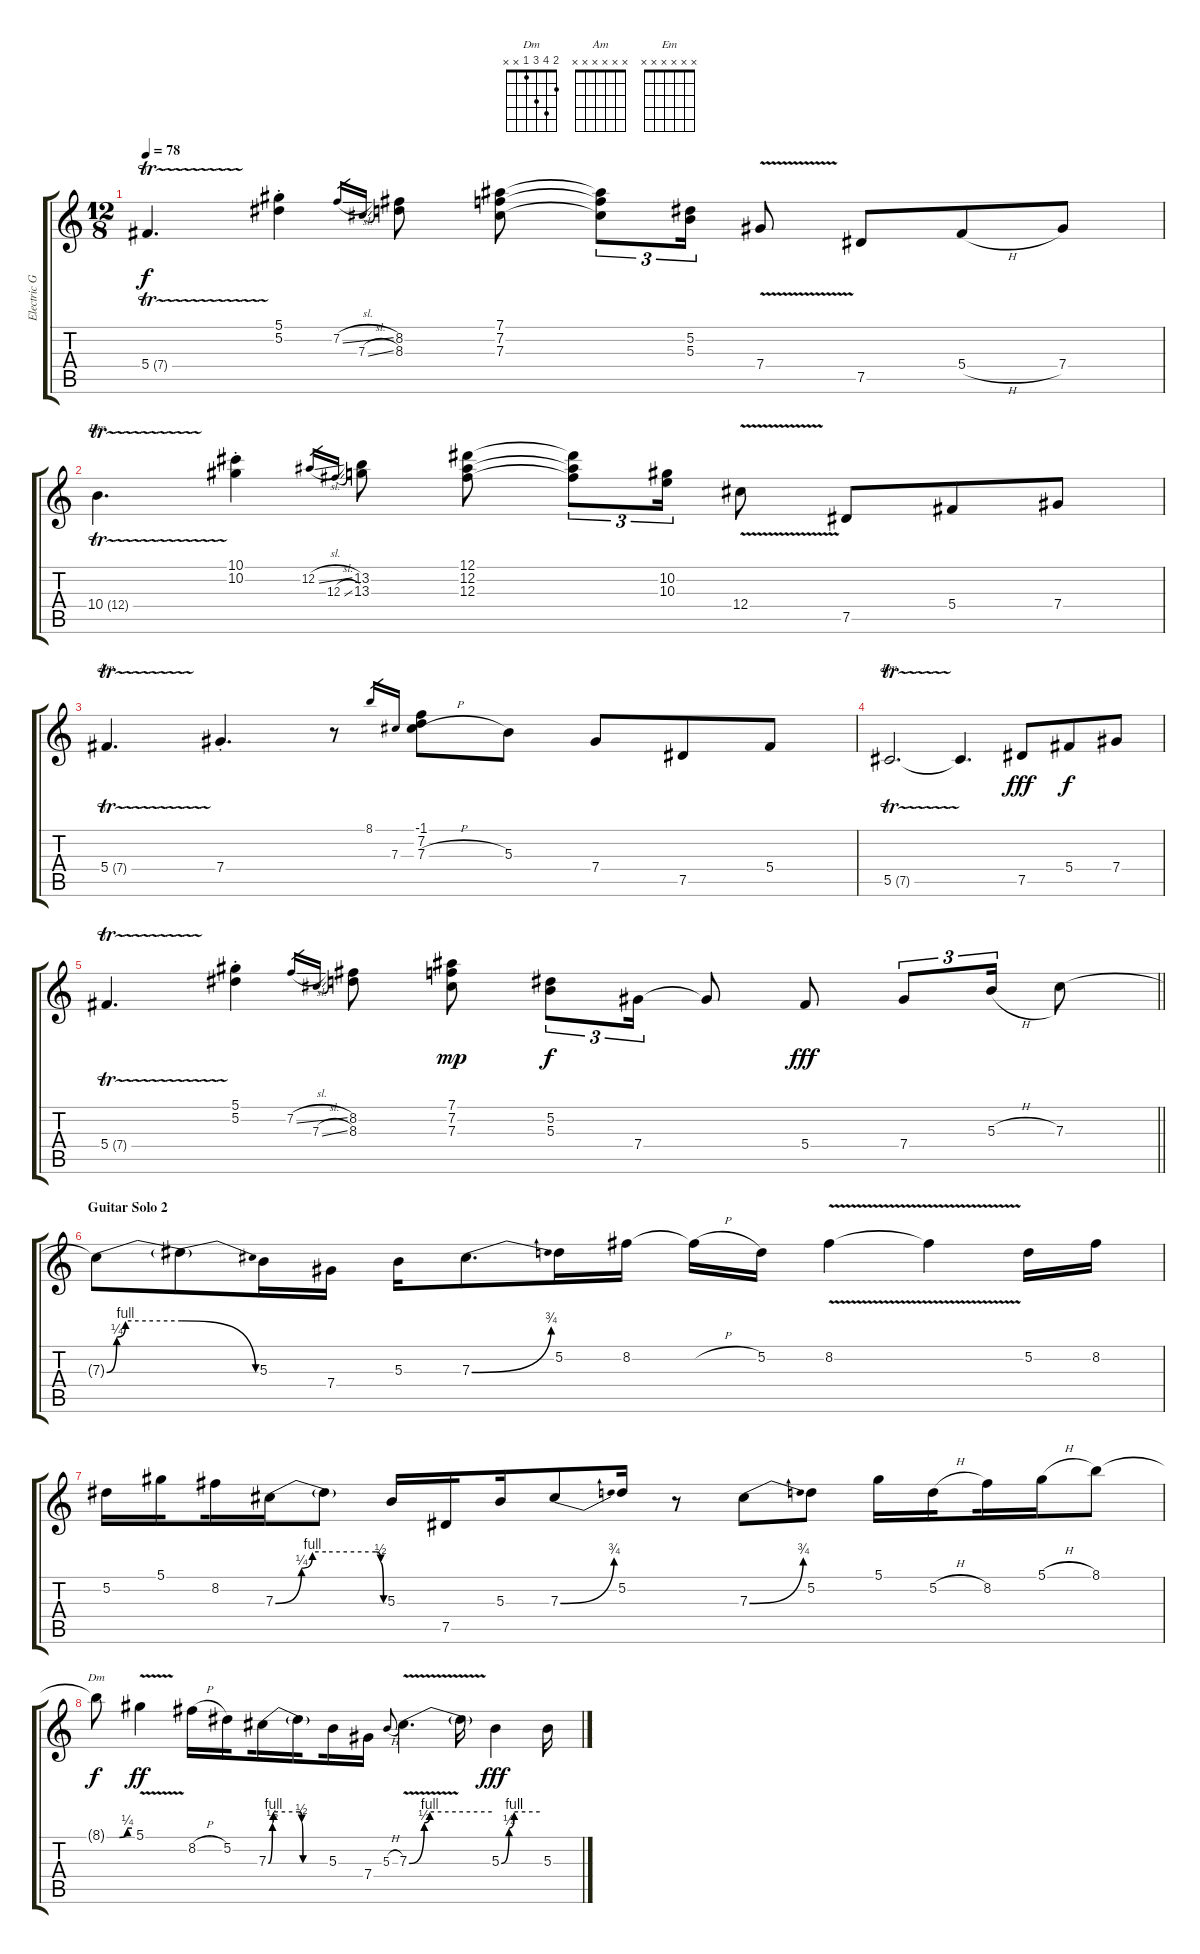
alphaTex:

\track ("Electric Guitar" "Electric G") {instrument electricguitarjazz}
\staff {score tabs}
\tuning (Eb4 Bb3 Gb3 Db3 Ab2 Eb2) {hide}
\chord ("Dm" x x x x x x)
\chord ("Am" x x x x x x)
\chord ("Em" x x x x x x)
\chord ("Dm" 2 4 3 1 x x)
\ts (12 8)
\tempo 78
\clef g2
\ks c
5.4{tr (7 32)}.4{d dy f} (5.1{st} 5.2{st}).4 7.2{sl}.16{gr} 7.3{sl}.16{gr} (8.2 8.3).8 (7.1 7.2 7.3).8 (7.1{t} 7.2{t} 7.3{t}).8{tu (3 2)} (5.2 5.3).16{tu (3 2)} 7.4{v}.8 7.5.8 5.4{h}.8 7.4.8 |
10.4{tr (12 32)}.4{d ch "Dm"} (10.1{st} 10.2{st}).4 12.2{sl}.16{gr} 12.3{sl}.16{gr} (13.2 13.3).8 (12.1 12.2 12.3).8 (12.1{t} 12.2{t} 12.3{t}).8{tu (3 2)} (10.2 10.3).16{tu (3 2)} 12.4{v}.8 7.5.8 5.4.8 7.4.8 |
5.4{tr (7 32)}.4{d ch "Am"} 7.4{st}.4{d} r.8 8.1.16{gr} 7.3.16{gr} (-1.1 7.2 7.3{h}).8 5.3.8 7.4.8 7.5.8 5.4.8 |
5.5{tr (7 32)}.2{d ch "Em"} 5.5{t}.4{d} 7.5.8{dy fff} 5.4.8{dy f} 7.4.8 |
\barLineRight lightlight
5.4{tr (7 32)}.4{d} (5.1{st} 5.2{st}).4 7.2{sl}.16{gr} 7.3{sl}.16{gr} (8.2 8.3).8 (7.1 7.2 7.3).8{dy mp} (5.2 5.3).8{tu (3 2) dy f} 7.4.16{tu (3 2)} 7.4{t}.8 5.4.8{dy fff} 7.4.8{tu (3 2)} 5.3{h}.16{tu (3 2)} 7.3.8 |
\section ("" "Guitar Solo 2")
7.3{be (custom 0 0 8 1 15 4 60 4) t}.8 7.3{be (release 0 4 60 0) t}.8 5.3.16 7.4.16 5.3.16 7.3{be (bend 0 0 60 3)}.8{d} 5.2.16 8.2.16 8.2{h t}.16 5.2.16 8.2{v}.4 8.2{t}.4 5.2.16 8.2.16 |
5.2.16 5.1.16{beam splitsecondary} 8.2.16 7.3{be (custom 0 0 31 1 44 4 60 4)}.16 7.3{be (custom 0 4 52 4 57 2 60 0) t}.8 5.3.16 7.5.16{beam splitsecondary} 5.3.16 7.3{be (bend 0 0 60 3)}.8 5.2.16 r.8 7.3{be (bend 0 0 60 3)}.8 5.2.8 5.1.16 5.2{h}.16{beam splitsecondary} 8.2.16 5.1{h}.16 8.1.8 |
8.1{be (custom 0 0 30 0 49 1 60 1) t}.8{ch "Dm" dy f} 5.1{v}.4{dy ff} 8.2{h}.16 5.2.16{beam splitsecondary} 7.3{be (custom 0 0 8 2 10 4 60 4)}.16 7.3{be (custom 0 4 5 2 8 0 60 0) t}.16{beam splitsecondary} 5.3.16 7.4.16 5.3{h}.8{gr onbeat} 7.3{be (custom 0 0 11 2 15 4 60 4) v}.4{d} 7.3{t}.16 5.3{be (custom 0 0 12 1 20 4 60 4)}.4{dy fff} 5.3.16
